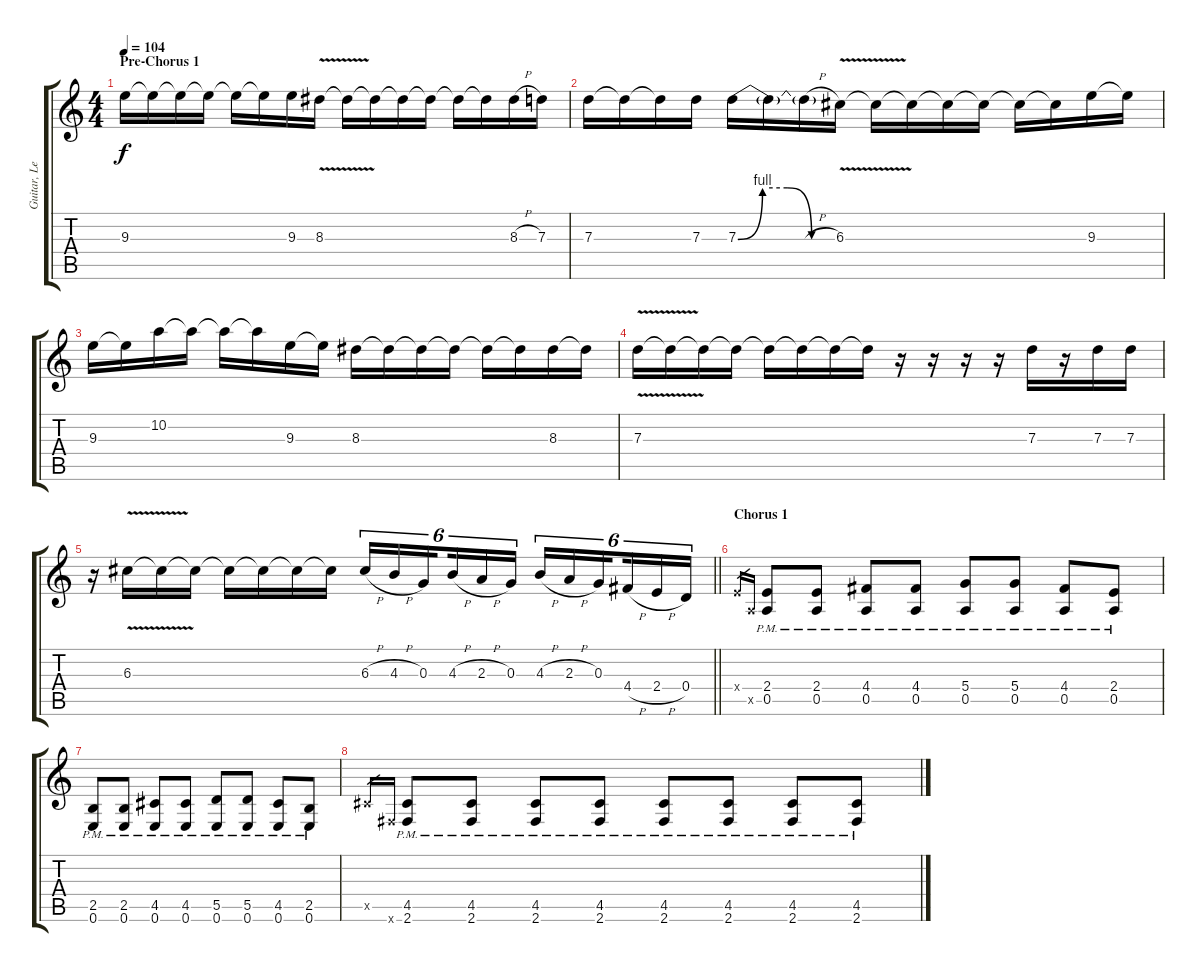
\track ("Guitar, Lead" "Guitar, Le") {instrument distortionguitar}
\staff {score tabs}
\tuning (E4 B3 G3 D3 A2 E2) {hide}
\ts (4 4)
\section ("" "Pre-Chorus 1")
\tempo 104
\clef g2
\ks c
9.3{t}.16{dy f} 9.3{t}.16 9.3{t}.16 9.3{t}.16 9.3{t}.16 9.3{t}.16 9.3.16 8.3{v}.16 8.3{t}.16 8.3{t}.16 8.3{t}.16 8.3{t}.16 8.3{t}.16 8.3{t}.16 8.3{h}.16 7.3.16 |
7.3.16 7.3{t}.16 7.3{t}.16 7.3.16 7.3{be (custom 0 0 15 4 30 4 45 0 60 0)}.16 7.3{t}.16 7.3{h t}.16 6.3{v}.16 6.3{t}.16 6.3{t}.16 6.3{t}.16 6.3{t}.16 6.3{t}.16 6.3{t}.16 9.3.16 9.3{t}.16 |
9.3.16 9.3{t}.16 10.2.16 10.2{t}.16 10.2{t}.16 10.2{t}.16 9.3.16 9.3{t}.16 8.3.16 8.3{t}.16 8.3{t}.16 8.3{t}.16 8.3{t}.16 8.3{t}.16 8.3.16 8.3{t}.16 |
7.3{v}.16 7.3{t}.16 7.3{t}.16 7.3{t}.16 7.3{t}.16 7.3{t}.16 7.3{t}.16 7.3{t}.16 r.16 r.16 r.16 r.16 7.3.16 r.16 7.3.16 7.3.16 |
\barLineRight lightlight
r.16 6.3{v}.16 6.3{t}.16 6.3{t}.16 6.3{t}.16 6.3{t}.16 6.3{t}.16 6.3{t}.16 6.3{h}.16{tu (6 4)} 4.3{h}.16{tu (6 4)} 0.3.16{tu (6 4) beam splitsecondary} 4.3{h}.16{tu (6 4)} 2.3{h}.16{tu (6 4)} 0.3.16{tu (6 4)} 4.3{h}.16{tu (6 4)} 2.3{h}.16{tu (6 4)} 0.3.16{tu (6 4) beam splitsecondary} 4.4{h}.16{tu (6 4)} 2.4{h}.16{tu (6 4)} 0.4.16{tu (6 4)} |
\section ("" "Chorus 1")
2.4{x}.16{gr} 0.5{x}.16{gr} (2.4{pm} 0.5{pm}).8 (2.4{pm} 0.5{pm}).8 (4.4{pm} 0.5{pm}).8 (4.4{pm} 0.5{pm}).8 (5.4{pm} 0.5{pm}).8 (5.4{pm} 0.5{pm}).8 (4.4{pm} 0.5{pm}).8 (2.4{pm} 0.5{pm}).8 |
(2.5{pm} 0.6{pm}).8 (2.5{pm} 0.6{pm}).8 (4.5{pm} 0.6{pm}).8 (4.5{pm} 0.6{pm}).8 (5.5{pm} 0.6{pm}).8 (5.5{pm} 0.6{pm}).8 (4.5{pm} 0.6{pm}).8 (2.5{pm} 0.6{pm}).8 |
4.5{x}.16{gr} 2.6{x}.16{gr} (4.5{pm} 2.6{pm}).8 (4.5{pm} 2.6{pm}).8 (4.5{pm} 2.6{pm}).8 (4.5{pm} 2.6{pm}).8 (4.5{pm} 2.6{pm}).8 (4.5{pm} 2.6{pm}).8 (4.5{pm} 2.6{pm}).8 (4.5{pm} 2.6{pm}).8
